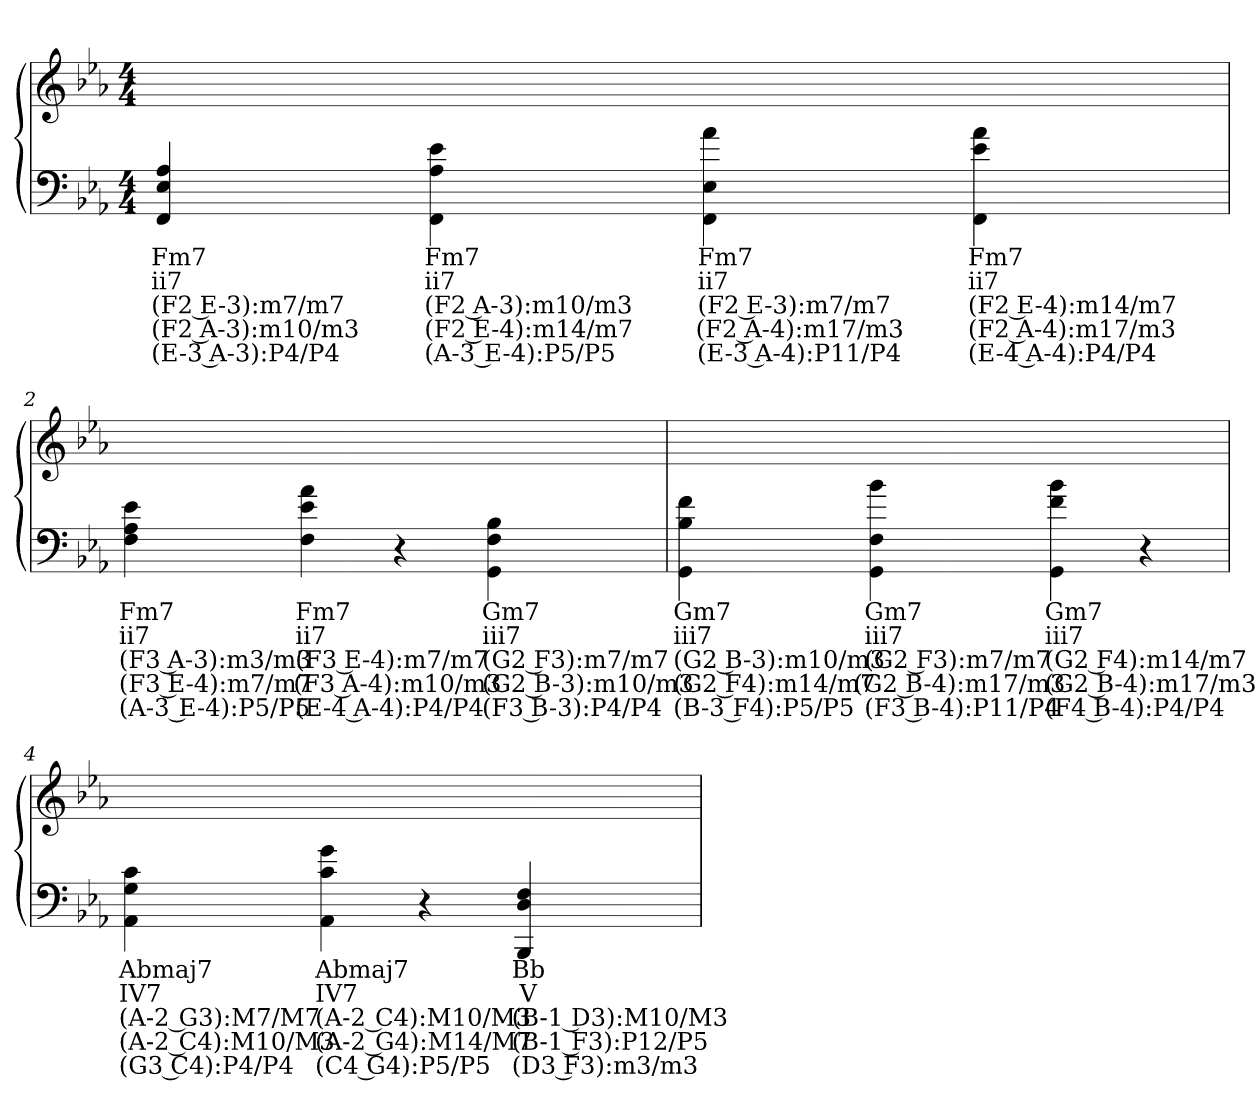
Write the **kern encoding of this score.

**kern	**text	**text	**text	**text	**text	**kern
*part2	*part2	*part2	*part2	*part2	*part2	*part1
*staff2	*staff2	*staff2	*staff2	*staff2	*staff2	*staff1
*clefF4	*	*	*	*	*	*clefG2
*k[b-e-a-]	*	*	*	*	*	*k[b-e-a-]
*E-:	*	*	*	*	*	*E-:
*M4/4	*	*	*	*	*	*M4/4
*MM60	*	*	*	*	*	*MM60
=1	=1	=1	=1	=1	=1	=1
4FF 4E- 4A-	Fm7	ii7	(F2 E-3):m7/m7	(F2 A-3):m10/m3	(E-3 A-3):P4/P4	1ryy
4FF 4A- 4e-	Fm7	ii7	(F2 A-3):m10/m3	(F2 E-4):m14/m7	(A-3 E-4):P5/P5	.
4FF 4E- 4a-	Fm7	ii7	(F2 E-3):m7/m7	(F2 A-4):m17/m3	(E-3 A-4):P11/P4	.
4FF 4e- 4a-	Fm7	ii7	(F2 E-4):m14/m7	(F2 A-4):m17/m3	(E-4 A-4):P4/P4	.
=2	=2	=2	=2	=2	=2	=2
4F 4A- 4e-	Fm7	ii7	(F3 A-3):m3/m3	(F3 E-4):m7/m7	(A-3 E-4):P5/P5	1ryy
4F 4e- 4a-	Fm7	ii7	(F3 E-4):m7/m7	(F3 A-4):m10/m3	(E-4 A-4):P4/P4	.
4r	.	.	.	.	.	.
4GG 4F 4B-	Gm7	iii7	(G2 F3):m7/m7	(G2 B-3):m10/m3	(F3 B-3):P4/P4	.
=3	=3	=3	=3	=3	=3	=3
4GG 4B- 4f	Gm7	iii7	(G2 B-3):m10/m3	(G2 F4):m14/m7	(B-3 F4):P5/P5	1ryy
4GG 4F 4b-	Gm7	iii7	(G2 F3):m7/m7	(G2 B-4):m17/m3	(F3 B-4):P11/P4	.
4GG 4f 4b-	Gm7	iii7	(G2 F4):m14/m7	(G2 B-4):m17/m3	(F4 B-4):P4/P4	.
4r	.	.	.	.	.	.
=4	=4	=4	=4	=4	=4	=4
4AA- 4G 4c	Abmaj7	IV7	(A-2 G3):M7/M7	(A-2 C4):M10/M3	(G3 C4):P4/P4	1ryy
4AA- 4c 4g	Abmaj7	IV7	(A-2 C4):M10/M3	(A-2 G4):M14/M7	(C4 G4):P5/P5	.
4r	.	.	.	.	.	.
4BBB- 4D 4F	Bb	V	(B-1 D3):M10/M3	(B-1 F3):P12/P5	(D3 F3):m3/m3	.
=	=	=	=	=	=	=
*-	*-	*-	*-	*-	*-	*-
